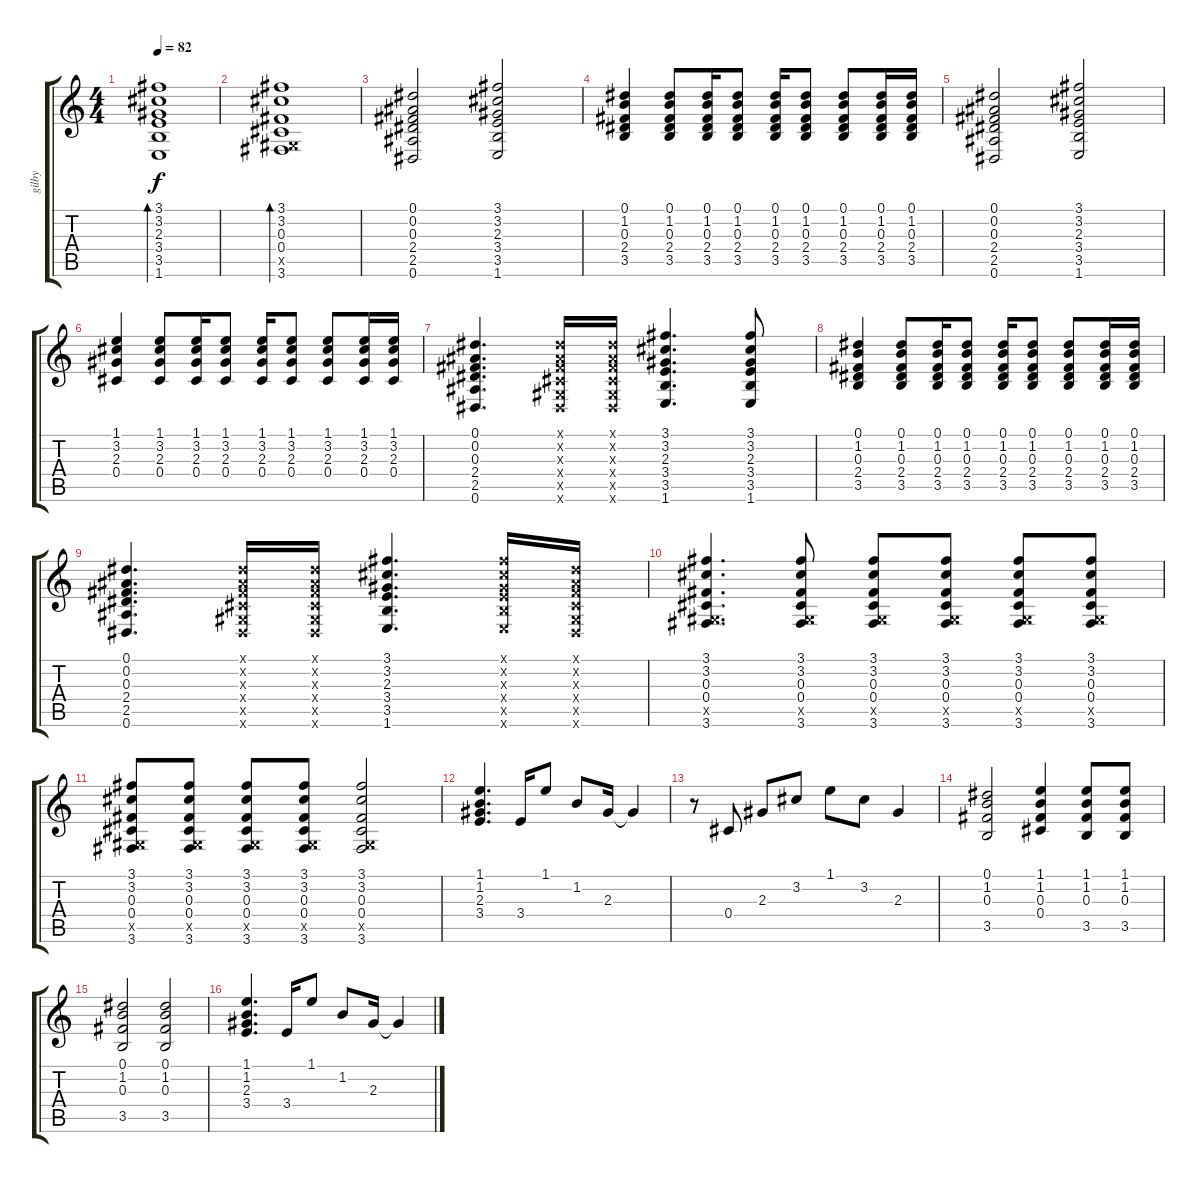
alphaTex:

\track ("gilby" "gilby") {instrument overdrivenguitar}
\staff {score tabs}
\tuning (Eb4 Bb3 Gb3 Db3 Ab2 Eb2) {hide}
\ts (4 4)
\tempo 82
\clef g2
\ks c
(3.1 3.2 2.3 3.4 3.5 1.6).1{bd 60 dy f} |
(3.1 3.2 0.3 0.4 0.5{x} 3.6).1{bd 60} |
(0.1 0.2 0.3 2.4 2.5 0.6).2{instrument overdrivenguitar} (3.1 3.2 2.3 3.4 3.5 1.6).2 |
(0.1 1.2 0.3 2.4 3.5).4 (0.1 1.2 0.3 2.4 3.5).8 (0.1 1.2 0.3 2.4 3.5).16 (0.1 1.2 0.3 2.4 3.5).8 (0.1 1.2 0.3 2.4 3.5).16 (0.1 1.2 0.3 2.4 3.5).8 (0.1 1.2 0.3 2.4 3.5).8 (0.1 1.2 0.3 2.4 3.5).16 (0.1 1.2 0.3 2.4 3.5).16 |
(0.1 0.2 0.3 2.4 2.5 0.6).2 (3.1 3.2 2.3 3.4 3.5 1.6).2 |
(1.1 3.2 2.3 0.4).4 (1.1 3.2 2.3 0.4).8 (1.1 3.2 2.3 0.4).16 (1.1 3.2 2.3 0.4).8 (1.1 3.2 2.3 0.4).16 (1.1 3.2 2.3 0.4).8 (1.1 3.2 2.3 0.4).8 (1.1 3.2 2.3 0.4).16 (1.1 3.2 2.3 0.4).16 |
(0.1 0.2 0.3 2.4 2.5 0.6).4{d} (0.1{x} 0.2{x} 0.3{x} 0.4{x} 0.5{x} 0.6{x}).16 (0.1{x} 0.2{x} 0.3{x} 0.4{x} 0.5{x} 0.6{x}).16 (3.1 3.2 2.3 3.4 3.5 1.6).4{d} (3.1 3.2 2.3 3.4 3.5 1.6).8 |
(0.1 1.2 0.3 2.4 3.5).4 (0.1 1.2 0.3 2.4 3.5).8 (0.1 1.2 0.3 2.4 3.5).16 (0.1 1.2 0.3 2.4 3.5).8 (0.1 1.2 0.3 2.4 3.5).16 (0.1 1.2 0.3 2.4 3.5).8 (0.1 1.2 0.3 2.4 3.5).8 (0.1 1.2 0.3 2.4 3.5).16 (0.1 1.2 0.3 2.4 3.5).16 |
(0.1 0.2 0.3 2.4 2.5 0.6).4{d} (0.1{x} 0.2{x} 0.3{x} 0.4{x} 0.5{x} 0.6{x}).16 (0.1{x} 0.2{x} 0.3{x} 0.4{x} 0.5{x} 0.6{x}).16 (3.1 3.2 2.3 3.4 3.5 1.6).4{d} (3.1{x} 3.2{x} 2.3{x} 3.4{x} 3.5{x} 1.6{x}).16 (0.1{x} 0.2{x} 0.3{x} 0.4{x} 0.5{x} 0.6{x}).16 |
(3.1 3.2 0.3 0.4 0.5{x} 3.6).4{d} (3.1 3.2 0.3 0.4 0.5{x} 3.6).8 (3.1 3.2 0.3 0.4 0.5{x} 3.6).8 (3.1 3.2 0.3 0.4 0.5{x} 3.6).8 (3.1 3.2 0.3 0.4 0.5{x} 3.6).8 (3.1 3.2 0.3 0.4 0.5{x} 3.6).8 |
(3.1 3.2 0.3 0.4 0.5{x} 3.6).8 (3.1 3.2 0.3 0.4 0.5{x} 3.6).8 (3.1 3.2 0.3 0.4 0.5{x} 3.6).8 (3.1 3.2 0.3 0.4 0.5{x} 3.6).8 (3.1 3.2 0.3 0.4 0.5{x} 3.6).2 |
(1.1 1.2 2.3 3.4).4{d instrument electricguitarjazz} 3.4.16 1.1.8 1.2.8 2.3.16 2.3{t}.4 |
r.8 0.4.8 2.3.8 3.2.8 1.1.8 3.2.8 2.3.4 |
(0.1 1.2 0.3 3.5).2 (1.1 1.2 0.3 0.4).4 (1.1 1.2 0.3 3.5).8 (1.1 1.2 0.3 3.5).8 |
(0.1 1.2 0.3 3.5).2 (0.1 1.2 0.3 3.5).2 |
(1.1 1.2 2.3 3.4).4{d} 3.4.16 1.1.8 1.2.8 2.3.16 2.3{t}.4
